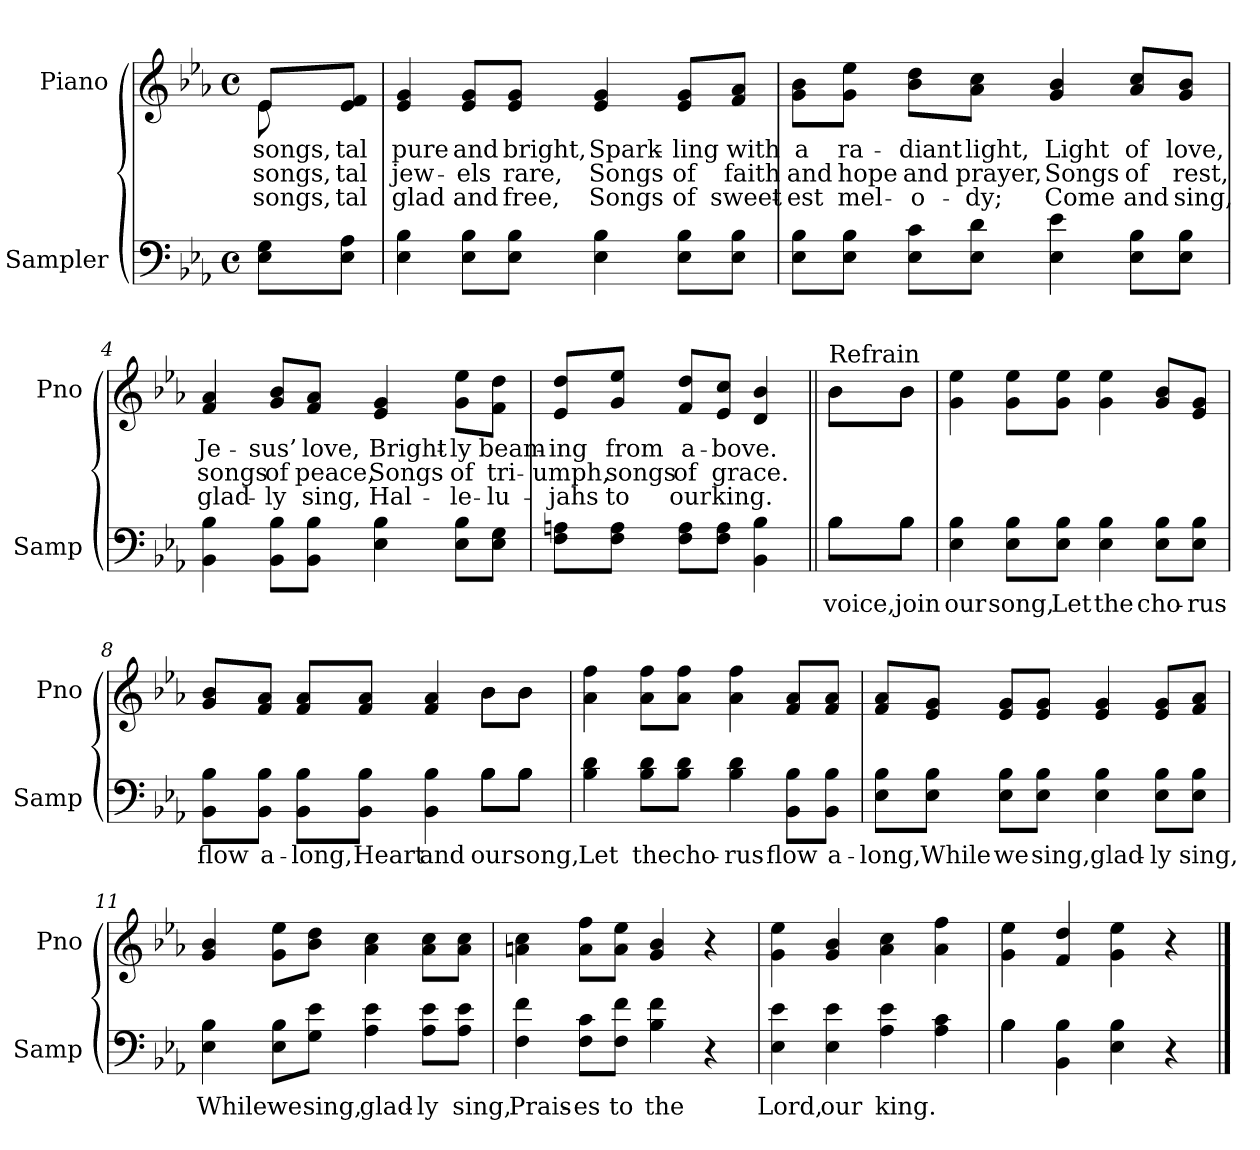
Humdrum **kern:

**kern	**text	**kern	**text	**text	**text
*part2	*part2	*part1	*part1	*part1	*part1
*staff2	*staff2	*staff1	*staff1	*staff1	*staff1
*I"Sampler	*	*I"Piano	*	*	*
*I'Samp	*	*I'Pno	*	*	*
*clefF4	*	*clefG2	*	*	*
*k[b-e-a-]	*	*k[b-e-a-]	*	*	*
*E-:	*	*E-:	*	*	*
*M4/4	*	*M4/4	*	*	*
*met(c)	*	*met(c)	*	*	*
=1	=1	=1	=1	=1	=1
*	*	*^	*	*	*
8E-\ 8G\L	.	8e-/L	8e-	songs,	songs,	songs,
8E-\ 8A-\J	.	8e-/ 8f/J	8ryy	-tal	-tal	-tal
*	*	*v	*v	*	*	*
=2	=2	=2	=2	=2	=2
4E- 4B-	.	4e- 4g	pure	jew-	glad
8E-\ 8B-\L	.	8e-/ 8g/L	and	-els	and
8E-\ 8B-\J	.	8e-/ 8g/J	bright,	rare,	free,
4E- 4B-	.	4e- 4g	Spark-	Songs	Songs
8E-\ 8B-\L	.	8e-/ 8g/L	-ling	of	of
8E-\ 8B-\J	.	8f/ 8a-/J	with	faith	sweet-
=3	=3	=3	=3	=3	=3
8E-\ 8B-\L	.	8g\ 8b-\L	a	and	-est
8E-\ 8B-\J	.	8g\ 8ee-\J	ra-	hope	mel-
8E-\ 8c\L	.	8b-\ 8dd\L	-diant	and	-o-
8E-\ 8d\J	.	8a-\ 8cc\J	light,	prayer,	-dy;
4E- 4e-	.	4g 4b-	Light	Songs	Come
8E-\ 8B-\L	.	8a-/ 8cc/L	of	of	and
8E-\ 8B-\J	.	8g/ 8b-/J	love,	rest,	sing,
=4	=4	=4	=4	=4	=4
4BB- 4B-	.	4f 4a-	Je-	songs	glad-
8BB-\ 8B-\L	.	8g/ 8b-/L	-sus’	of	-ly
8BB-\ 8B-\J	.	8f/ 8a-/J	love,	peace,	sing,
4E- 4B-	.	4e- 4g	Bright-	Songs	Hal-
8E-\ 8B-\L	.	8g\ 8ee-\L	-ly	of	-le-
8E-\ 8G\J	.	8f\ 8dd\J	beam-	tri-	-lu-
=5	=5	=5	=5	=5	=5
8F\ 8An\L	.	8e-/ 8dd/L	-ing	-umph,	-jahs
8F\ 8A\J	.	8g/ 8ee-/J	from	songs	to
8F\ 8A\L	.	8f/ 8dd/L	a-	of	our
8F\ 8A\J	.	8e-/ 8cc/J	-bove.	grace.	king.
4BB- 4B-	.	4d 4b-	.	.	.
=6||	=6||	=6||	=6||	=6||	=6||
*^	*	*^	*	*	*
!	!	!	!LO:TX:t=Refrain	!	!	!	!
8B-\L	8B-\L	voice,	8b-\L	8b-\L	.	.	.
8B-\J	8B-\J	join	8b-\J	8b-\J	.	.	.
*v	*v	*	*	*	*	*	*
*	*	*v	*v	*	*	*
=7	=7	=7	=7	=7	=7
4E- 4B-	our	4g 4ee-	.	.	.
8E-\ 8B-\L	song,	8g\ 8ee-\L	.	.	.
8E-\ 8B-\J	Let	8g\ 8ee-\J	.	.	.
4E- 4B-	the	4g 4ee-	.	.	.
8E-\ 8B-\L	cho-	8g/ 8b-/L	.	.	.
8E-\ 8B-\J	-rus	8e-/ 8g/J	.	.	.
=8	=8	=8	=8	=8	=8
*^	*	*^	*	*	*
8BB-\ 8B-\L	2.ryy	flow	8g/ 8b-/L	2.ryy	.	.	.
8BB-\ 8B-\J	.	a-	8f/ 8a-/J	.	.	.	.
8BB-\ 8B-\L	.	-long,	8f/ 8a-/L	.	.	.	.
8BB-\ 8B-\J	.	Heart	8f/ 8a-/J	.	.	.	.
4BB- 4B-	.	and	4f 4a-	.	.	.	.
8B-\L	8B-\L	our	8b-\L	8b-\L	.	.	.
8B-\J	8B-\J	song,	8b-\J	8b-\J	.	.	.
*v	*v	*	*	*	*	*	*
*	*	*v	*v	*	*	*
=9	=9	=9	=9	=9	=9
4B- 4d	Let	4a- 4ff	.	.	.
8B-\ 8d\L	the	8a-\ 8ff\L	.	.	.
8B-\ 8d\J	cho-	8a-\ 8ff\J	.	.	.
4B- 4d	-rus	4a- 4ff	.	.	.
8BB-\ 8B-\L	flow	8f/ 8a-/L	.	.	.
8BB-\ 8B-\J	a-	8f/ 8a-/J	.	.	.
=10	=10	=10	=10	=10	=10
8E-\ 8B-\L	-long,	8f/ 8a-/L	.	.	.
8E-\ 8B-\J	While	8e-/ 8g/J	.	.	.
8E-\ 8B-\L	we	8e-/ 8g/L	.	.	.
8E-\ 8B-\J	sing,	8e-/ 8g/J	.	.	.
4E- 4B-	glad-	4e- 4g	.	.	.
8E-\ 8B-\L	-ly	8e-/ 8g/L	.	.	.
8E-\ 8B-\J	sing,	8f/ 8a-/J	.	.	.
=11	=11	=11	=11	=11	=11
4E- 4B-	While	4g 4b-	.	.	.
8E-\ 8B-\L	we	8g\ 8ee-\L	.	.	.
8G\ 8e-\J	sing,	8b-\ 8dd\J	.	.	.
4A- 4e-	glad-	4a- 4cc	.	.	.
8A-\ 8e-\L	-ly	8a-\ 8cc\L	.	.	.
8A-\ 8e-\J	sing,	8a-\ 8cc\J	.	.	.
=12	=12	=12	=12	=12	=12
4F 4f	Prais-	4an 4cc	.	.	.
8F\ 8c\L	-es	8a\ 8ff\L	.	.	.
8F\ 8f\J	to	8a\ 8ee-\J	.	.	.
4B- 4f	the	4g 4b-	.	.	.
4r	.	4r	.	.	.
=13	=13	=13	=13	=13	=13
4E- 4e-	Lord,	4g 4ee-	.	.	.
4E- 4e-	our	4g 4b-	.	.	.
4A- 4e-	king.	4a- 4cc	.	.	.
4A- 4c	.	4a- 4ff	.	.	.
=14	=14	=14	=14	=14	=14
*^	*	*	*	*	*
4B-\	4B-	.	4g 4ee-	.	.	.
4BB- 4B-	2.ryy	.	4f 4dd	.	.	.
4E- 4B-	.	.	4g 4ee-	.	.	.
4r	.	.	4r	.	.	.
*v	*v	*	*	*	*	*
==	==	==	==	==	==
*-	*-	*-	*-	*-	*-
